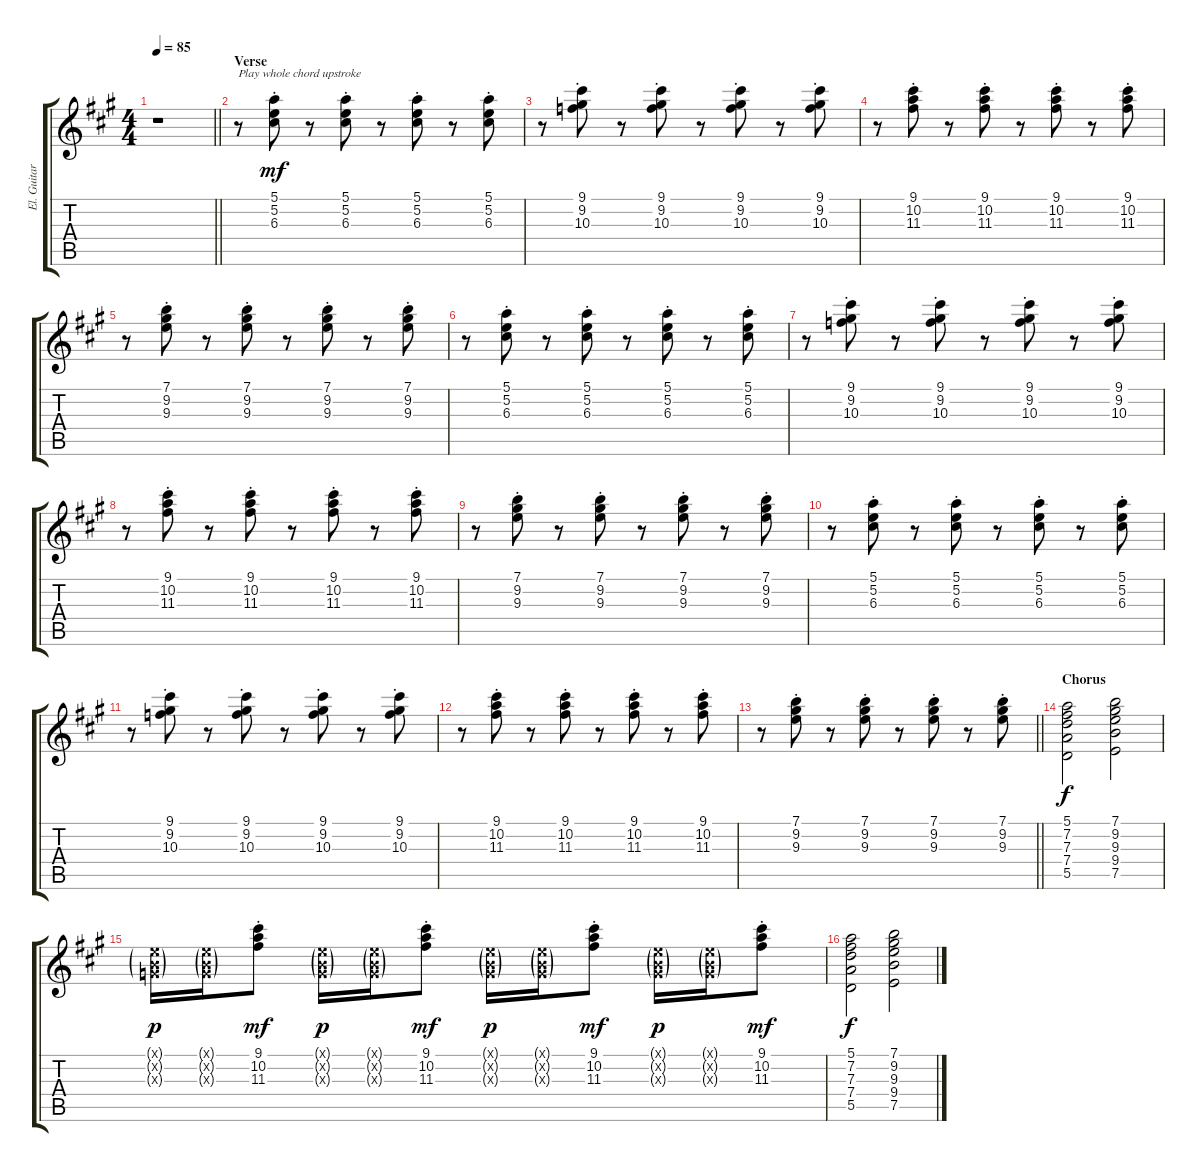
\track ("El. Guitar Sound" "El. Guitar") {instrument electricguitarjazz}
\staff {score tabs}
\tuning (E4 B3 G3 D3 A2 E2) {hide}
\ts (4 4)
\tempo 85
\clef g2
\barLineRight lightlight
\ks a
r.1{dy mf} |
\section ("" "Verse")
r.8{txt "Play whole chord upstroke"} (5.1{st} 5.2{st} 6.3{st}).8 r.8 (5.1{st} 5.2{st} 6.3{st}).8 r.8 (5.1{st} 5.2{st} 6.3{st}).8 r.8 (5.1{st} 5.2{st} 6.3{st}).8 |
r.8 (9.1{st} 9.2{st} 10.3{st}).8 r.8 (9.1{st} 9.2{st} 10.3{st}).8 r.8 (9.1{st} 9.2{st} 10.3{st}).8 r.8 (9.1{st} 9.2{st} 10.3{st}).8 |
r.8 (9.1{st} 10.2{st} 11.3{st}).8 r.8 (9.1{st} 10.2{st} 11.3{st}).8 r.8 (9.1{st} 10.2{st} 11.3{st}).8 r.8 (9.1{st} 10.2{st} 11.3{st}).8 |
r.8 (7.1{st} 9.2{st} 9.3{st}).8 r.8 (7.1{st} 9.2{st} 9.3{st}).8 r.8 (7.1{st} 9.2{st} 9.3{st}).8 r.8 (7.1{st} 9.2{st} 9.3{st}).8 |
r.8 (5.1{st} 5.2{st} 6.3{st}).8 r.8 (5.1{st} 5.2{st} 6.3{st}).8 r.8 (5.1{st} 5.2{st} 6.3{st}).8 r.8 (5.1{st} 5.2{st} 6.3{st}).8 |
r.8 (9.1{st} 9.2{st} 10.3{st}).8 r.8 (9.1{st} 9.2{st} 10.3{st}).8 r.8 (9.1{st} 9.2{st} 10.3{st}).8 r.8 (9.1{st} 9.2{st} 10.3{st}).8 |
r.8 (9.1{st} 10.2{st} 11.3{st}).8 r.8 (9.1{st} 10.2{st} 11.3{st}).8 r.8 (9.1{st} 10.2{st} 11.3{st}).8 r.8 (9.1{st} 10.2{st} 11.3{st}).8 |
r.8 (7.1{st} 9.2{st} 9.3{st}).8 r.8 (7.1{st} 9.2{st} 9.3{st}).8 r.8 (7.1{st} 9.2{st} 9.3{st}).8 r.8 (7.1{st} 9.2{st} 9.3{st}).8 |
r.8 (5.1{st} 5.2{st} 6.3{st}).8 r.8 (5.1{st} 5.2{st} 6.3{st}).8 r.8 (5.1{st} 5.2{st} 6.3{st}).8 r.8 (5.1{st} 5.2{st} 6.3{st}).8 |
r.8 (9.1{st} 9.2{st} 10.3{st}).8 r.8 (9.1{st} 9.2{st} 10.3{st}).8 r.8 (9.1{st} 9.2{st} 10.3{st}).8 r.8 (9.1{st} 9.2{st} 10.3{st}).8 |
r.8 (9.1{st} 10.2{st} 11.3{st}).8 r.8 (9.1{st} 10.2{st} 11.3{st}).8 r.8 (9.1{st} 10.2{st} 11.3{st}).8 r.8 (9.1{st} 10.2{st} 11.3{st}).8 |
\barLineRight lightlight
r.8 (7.1{st} 9.2{st} 9.3{st}).8 r.8 (7.1{st} 9.2{st} 9.3{st}).8 r.8 (7.1{st} 9.2{st} 9.3{st}).8 r.8 (7.1{st} 9.2{st} 9.3{st}).8 |
\section ("" "Chorus")
(5.1 7.2 7.3 7.4 5.5).2{dy f} (7.1 9.2 9.3 9.4 7.5).2 |
(0.1{g x} 0.2{g x} 0.3{g x}).16{dy p} (0.1{g x} 0.2{g x} 0.3{g x}).16 (9.1{st} 10.2{st} 11.3{st}).8{dy mf} (0.1{g x} 0.2{g x} 0.3{g x}).16{dy p} (0.1{g x} 0.2{g x} 0.3{g x}).16 (9.1{st} 10.2{st} 11.3{st}).8{dy mf} (0.1{g x} 0.2{g x} 0.3{g x}).16{dy p} (0.1{g x} 0.2{g x} 0.3{g x}).16 (9.1{st} 10.2{st} 11.3{st}).8{dy mf} (0.1{g x} 0.2{g x} 0.3{g x}).16{dy p} (0.1{g x} 0.2{g x} 0.3{g x}).16 (9.1{st} 10.2{st} 11.3{st}).8{dy mf} |
(5.1 7.2 7.3 7.4 5.5).2{dy f} (7.1 9.2 9.3 9.4 7.5).2
